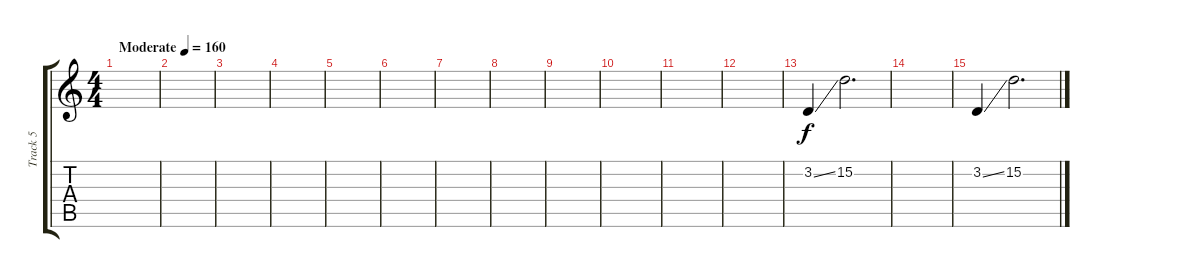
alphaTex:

\track ("Track 5" "Track 5") {instrument lead2sawtooth}
\staff {score tabs}
\tuning (E4 B3 G3 D3 A2 D2) {hide}
\ts (4 4)
\tempo (160 "Moderate")
\clef g2
\ks c
|
|
|
|
|
|
|
|
|
|
|
|
3.2{ss}.4 15.2.2{d} |
|
3.2{ss}.4 15.2.2{d}
